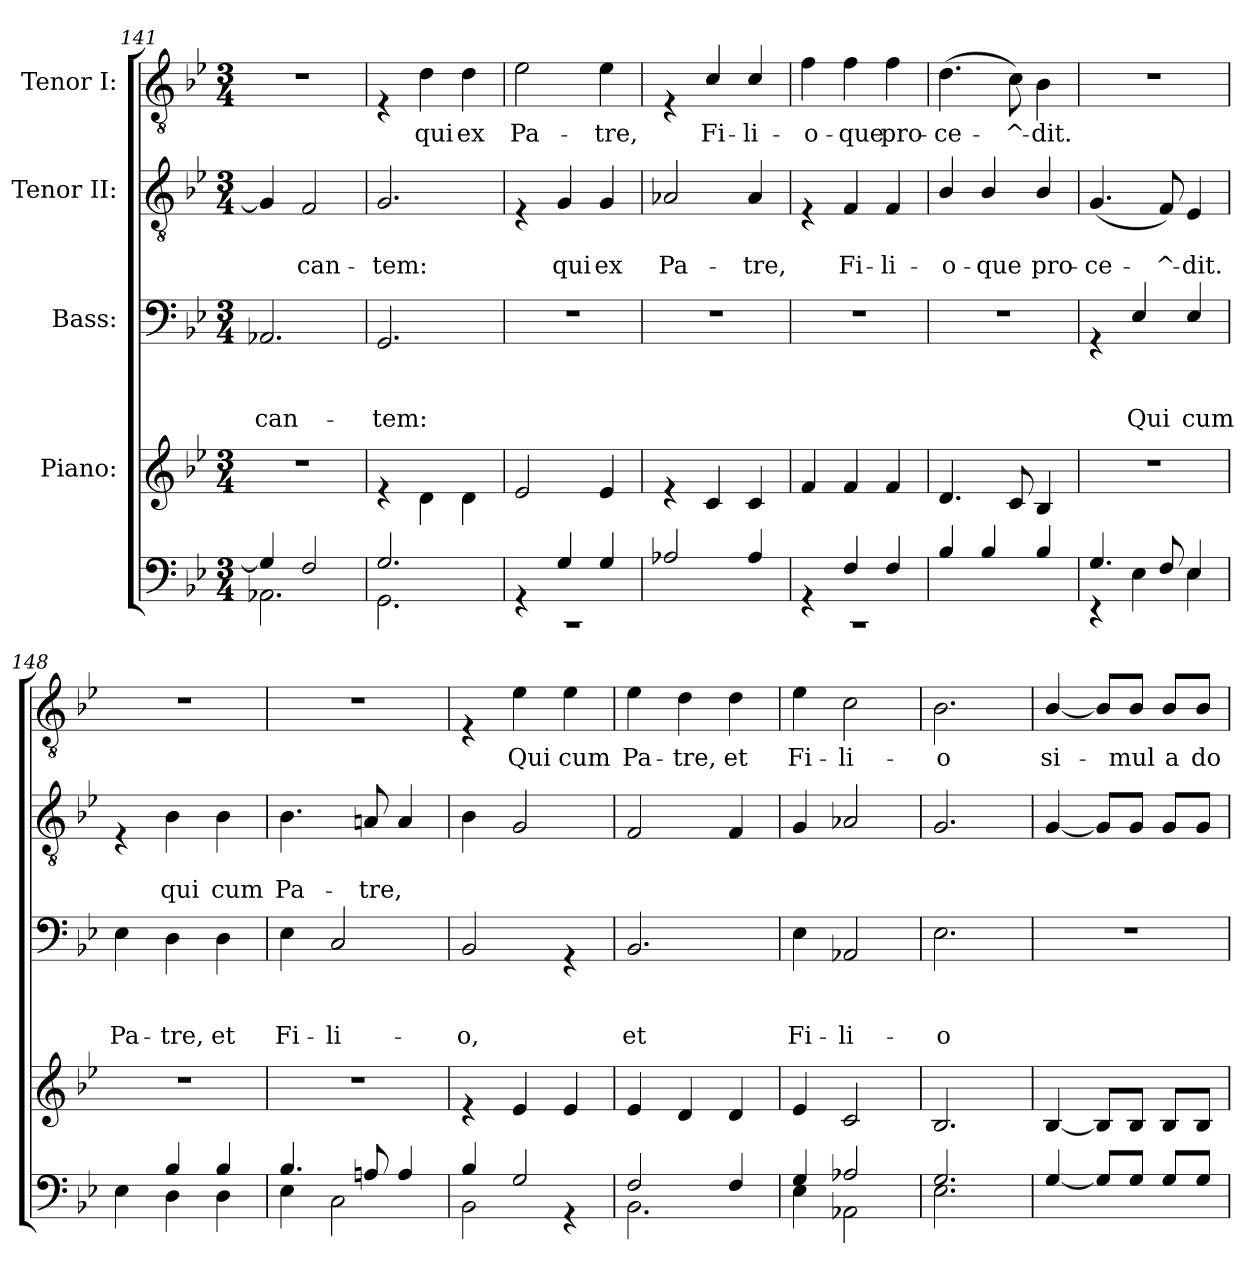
**kern	**kern	**kern	**text	**text	**text	**kern	**text	**text	**kern	**text
*part5	*part4	*part3	*part3	*part3	*part3	*part2	*part2	*part2	*part1	*part1
*staff5	*staff4	*staff3	*staff3	*staff3	*staff3	*staff2	*staff2	*staff2	*staff1	*staff1
*	*I"Piano:	*I"Bass:	*	*	*	*I"Tenor II:	*	*	*I"Tenor I:	*
*clefF4	*clefG2	*clefF4	*	*	*	*clefGv2	*	*	*clefGv2	*
*k[b-e-]	*k[b-e-]	*k[b-e-]	*	*	*	*k[b-e-]	*	*	*k[b-e-]	*
*B-:	*B-:	*B-:	*	*	*	*B-:	*	*	*B-:	*
*M3/4	*M3/4	*M3/4	*	*	*	*M3/4	*	*	*M3/4	*
=141	=141	=141	=141	=141	=141	=141	=141	=141	=141	=141
*^	*	*	*	*	*	*	*	*	*	*
!	!	!	!	!	!	!LO:LY:b	!	!	!	!	!
4G/]	2.AA-X\	2.r	2.AA-X/	.	.	-can-	4G/]	.	.	2.r	.
!	!	!	!	!	!	!	!	!	!LO:LY:b	!	!
2F/	.	.	.	.	.	.	2F/	.	-can-	.	.
=142	=142	=142	=142	=142	=142	=142	=142	=142	=142	=142	=142
!	!	!	!	!	!	!LO:LY:b	!	!	!LO:LY:b	!	!
2.G/	2.GG\	4re	2.GG/	.	.	-tem:	2.G/	.	-tem:	4rE	.
!	!	!	!	!	!	!	!	!	!	!	!LO:LY:b
.	.	4d\	.	.	.	.	.	.	.	4d\	qui
!	!	!	!	!	!	!	!	!	!	!	!LO:LY:b
.	.	4d\	.	.	.	.	.	.	.	4d\	ex
!!LO:PB:g=z
=143	=143	=143	=143	=143	=143	=143	=143	=143	=143	=143	=143
!	!	!	!	!	!	!	!	!	!	!	!LO:LY:b
4rGG	2.r	2e-/	2.r	.	.	.	4rE	.	.	2e-\	Pa-
!	!	!	!	!	!	!	!	!	!LO:LY:b	!	!
4G/	.	.	.	.	.	.	4G/	.	qui	.	.
!	!	!	!	!	!	!	!	!	!LO:LY:b	!	!LO:LY:b
4G/	.	4e-/	.	.	.	.	4G/	.	ex	4e-\	-tre,
*v	*v	*	*	*	*	*	*	*	*	*	*
=144	=144	=144	=144	=144	=144	=144	=144	=144	=144	=144
!	!	!	!	!	!	!	!	!LO:LY:b	!	!
2A-X/	4re	2.r	.	.	.	2A-X/	.	Pa-	4rE	.
!	!	!	!	!	!	!	!	!	!	!LO:LY:b
.	4c/	.	.	.	.	.	.	.	4c/	Fi-
!	!	!	!	!	!	!	!	!LO:LY:b	!	!LO:LY:b
4A-/	4c/	.	.	.	.	4A-/	.	-tre,	4c/	-li-
=145	=145	=145	=145	=145	=145	=145	=145	=145	=145	=145
*^	*	*	*	*	*	*	*	*	*	*
!	!	!	!	!	!	!	!	!	!	!	!LO:LY:b
4rGG	2.r	4f/	2.r	.	.	.	4rE	.	.	4f\	-o-
!	!	!	!	!	!	!	!	!	!LO:LY:b	!	!LO:LY:b
4F/	.	4f/	.	.	.	.	4F/	.	Fi-	4f\	-que
!	!	!	!	!	!	!	!	!	!LO:LY:b	!	!LO:LY:b
4F/	.	4f/	.	.	.	.	4F/	.	-li-	4f\	pro-
*v	*v	*	*	*	*	*	*	*	*	*	*
=146	=146	=146	=146	=146	=146	=146	=146	=146	=146	=146
!	!	!	!	!	!	!	!	!LO:LY:b	!	!LO:LY:b
4B-/	4.d/	2.r	.	.	.	4B-/	.	-o-	(>4.d\	-ce-
!	!	!	!	!	!	!	!	!LO:LY:b	!	!
4B-/	.	.	.	.	.	4B-/	.	-que	.	.
!	!	!	!	!	!	!	!	!	!	!LO:LY:b
.	8c/	.	.	.	.	.	.	.	8c\)	-^-
!	!	!	!	!	!	!	!	!LO:LY:b	!	!LO:LY:b
4B-/	4B-/	.	.	.	.	4B-/	.	pro-	4B-\	-dit.
=147	=147	=147	=147	=147	=147	=147	=147	=147	=147	=147
*^	*	*	*	*	*	*	*	*	*	*
!	!	!	!	!	!	!	!	!	!LO:LY:b	!	!
4.G/	4rEE	2.r	4rGG	.	.	.	(<4.G/	.	-ce-	2.r	.
!	!	!	!	!	!	!LO:LY:b	!	!	!	!	!
.	4E-\	.	4E-/	.	.	Qui	.	.	.	.	.
!	!	!	!	!	!	!	!	!	!LO:LY:b	!	!
8F/	.	.	.	.	.	.	8F/)	.	-^-	.	.
!	!	!	!	!	!	!LO:LY:b	!	!	!LO:LY:b	!	!
4E-/	4E-\	.	4E-/	.	.	cum	4E-/	.	-dit.	.	.
!!LO:LB:g=z
=148	=148	=148	=148	=148	=148	=148	=148	=148	=148	=148	=148
!	!	!	!	!	!	!LO:LY:b	!	!	!	!	!
4ryy	4E-\	2.r	4E-\	.	.	Pa-	4rE	.	.	2.r	.
!	!	!	!	!	!	!LO:LY:b	!	!	!LO:LY:b	!	!
4B-/	4D\	.	4D\	.	.	-tre,	4B-\	.	qui	.	.
!	!	!	!	!	!	!LO:LY:b	!	!	!LO:LY:b	!	!
4B-/	4D\	.	4D\	.	.	et	4B-\	.	cum	.	.
=149	=149	=149	=149	=149	=149	=149	=149	=149	=149	=149	=149
!	!	!	!	!	!	!LO:LY:b	!	!	!LO:LY:b	!	!
4.B-/	4E-\	2.r	4E-\	.	.	Fi-	4.B-\	.	Pa-	2.r	.
!	!	!	!	!	!	!LO:LY:b	!	!	!	!	!
.	2C\	.	2C/	.	.	-li-	.	.	.	.	.
!	!	!	!	!	!	!	!	!	!LO:LY:b	!	!
8Ani/	.	.	.	.	.	.	8Ani/	.	-tre,	.	.
4A/	.	.	.	.	.	.	4A/	.	.	.	.
=150	=150	=150	=150	=150	=150	=150	=150	=150	=150	=150	=150
!	!	!	!	!	!	!LO:LY:b	!	!	!	!	!
4B-/	2BB-\	4re	2BB-/	.	.	-o,	4B-\	.	.	4rE	.
!	!	!	!	!	!	!	!	!	!	!	!LO:LY:b
2G/	.	4e-/	.	.	.	.	2G/	.	.	4e-\	Qui
!	!	!	!	!	!	!	!	!	!	!	!LO:LY:b
.	4rGG	4e-/	4rGG	.	.	.	.	.	.	4e-\	cum
=151	=151	=151	=151	=151	=151	=151	=151	=151	=151	=151	=151
!	!	!	!	!	!	!LO:LY:b	!	!	!	!	!LO:LY:b
2F/	2.BB-\	4e-/	2.BB-/	.	.	et	2F/	.	.	4e-\	Pa-
!	!	!	!	!	!	!	!	!	!	!	!LO:LY:b
.	.	4d/	.	.	.	.	.	.	.	4d\	-tre,
!	!	!	!	!	!	!	!	!	!	!	!LO:LY:b
4F/	.	4d/	.	.	.	.	4F/	.	.	4d\	et
=152	=152	=152	=152	=152	=152	=152	=152	=152	=152	=152	=152
!	!	!	!	!	!	!LO:LY:b	!	!	!	!	!LO:LY:b
4G/	4E-\	4e-/	4E-\	.	.	Fi-	4G/	.	.	4e-\	Fi-
!	!	!	!	!	!	!LO:LY:b	!	!	!	!	!LO:LY:b
2A-X/	2AA-X\	2c/	2AA-X/	.	.	-li-	2A-X/	.	.	2c\	-li-
=153	=153	=153	=153	=153	=153	=153	=153	=153	=153	=153	=153
!	!	!	!	!	!	!LO:LY:b	!	!	!	!	!LO:LY:b
2.G/	2.E-\	2.B-/	2.E-\	.	.	-o	2.G/	.	.	2.B-\	-o
!!LO:LB:g=z
=154	=154	=154	=154	=154	=154	=154	=154	=154	=154	=154	=154
!	!	!	!	!	!	!	!	!	!	!	!LO:LY:b
*v	*v	*	*	*	*	*	*	*	*	*	*
[<4G/	[<4B-/	2.r	.	.	.	[<4G/	.	.	[<4B-/	si-
8G/L]	8B-/L]	.	.	.	.	8G/L]	.	.	8B-/L]	.
!	!	!	!	!	!	!	!	!	!	!LO:LY:b
8G/J	8B-/J	.	.	.	.	8G/J	.	.	8B-/J	-mul
!	!	!	!	!	!	!	!	!	!	!LO:LY:b
8G/L	8B-/L	.	.	.	.	8G/L	.	.	8B-/L	a
!	!	!	!	!	!	!	!	!	!	!LO:LY:b
8G/J	8B-/J	.	.	.	.	8G/J	.	.	8B-/J	do-
=	=	=	=	=	=	=	=	=	=	=
*-	*-	*-	*-	*-	*-	*-	*-	*-	*-	*-
